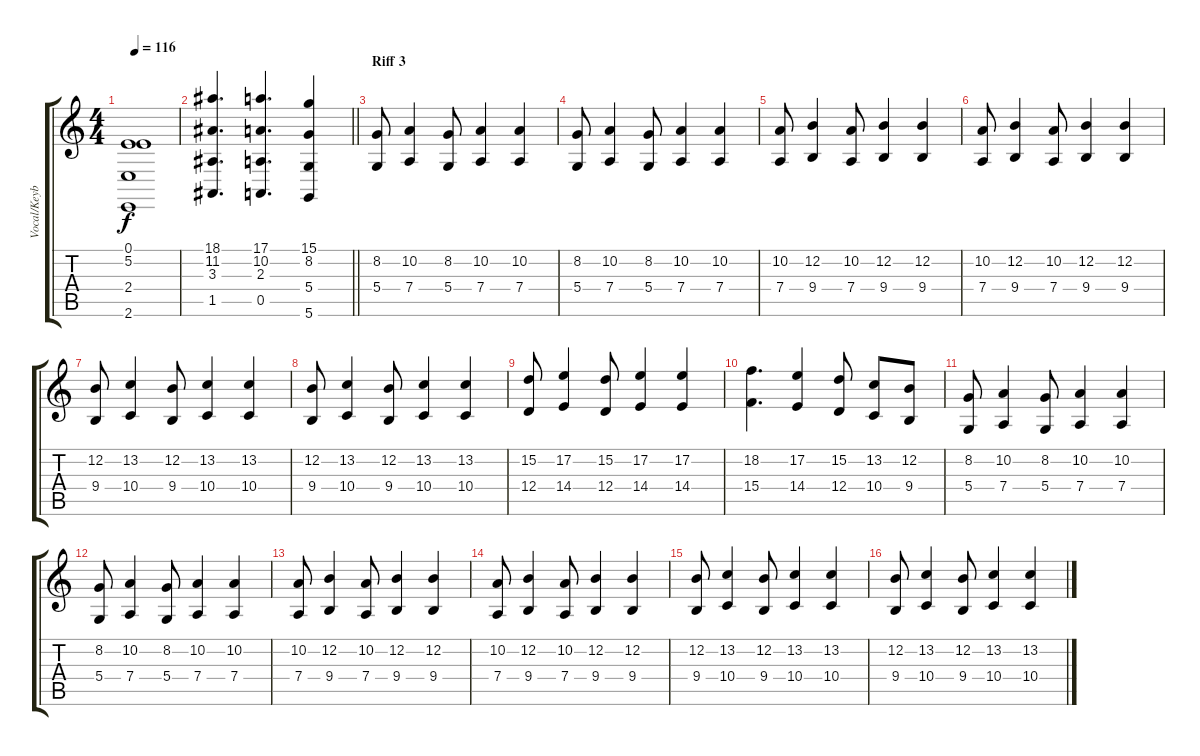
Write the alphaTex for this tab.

\track ("Vocal/Keyboard Synth" "Vocal/Keyb") {instrument lead6voice}
\staff {score tabs}
\tuning (E4 B3 G3 D3 A2 D2) {hide}
\ts (4 4)
\tempo 116
\clef g2
\ks c
(0.1 5.2 2.4 2.6).1{dy f} |
\barLineRight lightlight
(18.1 11.2 3.3 1.5).4{d} (17.1 10.2 2.3 0.5).4{d} (15.1 8.2 5.4 5.6).4 |
\section ("" "Riff 3")
(8.2 5.4).8 (10.2 7.4).4 (8.2 5.4).8 (10.2 7.4).4 (10.2 7.4).4 |
(8.2 5.4).8 (10.2 7.4).4 (8.2 5.4).8 (10.2 7.4).4 (10.2 7.4).4 |
(10.2 7.4).8 (12.2 9.4).4 (10.2 7.4).8 (12.2 9.4).4 (12.2 9.4).4 |
(10.2 7.4).8 (12.2 9.4).4 (10.2 7.4).8 (12.2 9.4).4 (12.2 9.4).4 |
(12.2 9.4).8 (13.2 10.4).4 (12.2 9.4).8 (13.2 10.4).4 (13.2 10.4).4 |
(12.2 9.4).8 (13.2 10.4).4 (12.2 9.4).8 (13.2 10.4).4 (13.2 10.4).4 |
(15.2 12.4).8 (17.2 14.4).4 (15.2 12.4).8 (17.2 14.4).4 (17.2 14.4).4 |
(18.2 15.4).4{d} (17.2 14.4).4 (15.2 12.4).8 (13.2 10.4).8 (12.2 9.4).8 |
(8.2 5.4).8 (10.2 7.4).4 (8.2 5.4).8 (10.2 7.4).4 (10.2 7.4).4 |
(8.2 5.4).8 (10.2 7.4).4 (8.2 5.4).8 (10.2 7.4).4 (10.2 7.4).4 |
(10.2 7.4).8 (12.2 9.4).4 (10.2 7.4).8 (12.2 9.4).4 (12.2 9.4).4 |
(10.2 7.4).8 (12.2 9.4).4 (10.2 7.4).8 (12.2 9.4).4 (12.2 9.4).4 |
(12.2 9.4).8 (13.2 10.4).4 (12.2 9.4).8 (13.2 10.4).4 (13.2 10.4).4 |
(12.2 9.4).8 (13.2 10.4).4 (12.2 9.4).8 (13.2 10.4).4 (13.2 10.4).4
